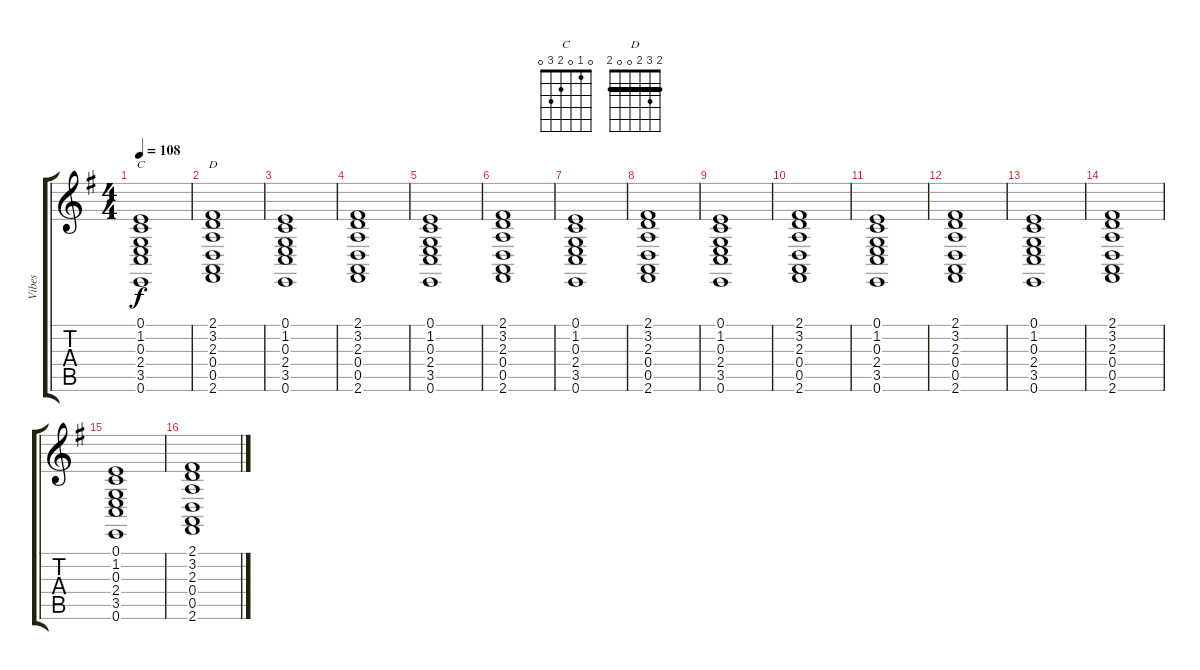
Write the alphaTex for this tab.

\track ("Vibes" "Vibes") {instrument vibraphone}
\staff {score tabs}
\tuning (E4 B3 G3 D3 A2 E2) {hide}
\chord ("C" 0 1 0 2 3 0)
\chord ("D" 2 3 2 0 0 2) {barre 2}
\ts (4 4)
\tempo 108
\clef g2
\ks g
(0.1 1.2 0.3 2.4 3.5 0.6).1{ch "C" dy f} |
(2.1 3.2 2.3 0.4 0.5 2.6).1{ch "D"} |
(0.1 1.2 0.3 2.4 3.5 0.6).1 |
(2.1 3.2 2.3 0.4 0.5 2.6).1 |
(0.1 1.2 0.3 2.4 3.5 0.6).1 |
(2.1 3.2 2.3 0.4 0.5 2.6).1 |
(0.1 1.2 0.3 2.4 3.5 0.6).1 |
(2.1 3.2 2.3 0.4 0.5 2.6).1 |
(0.1 1.2 0.3 2.4 3.5 0.6).1 |
(2.1 3.2 2.3 0.4 0.5 2.6).1 |
(0.1 1.2 0.3 2.4 3.5 0.6).1 |
(2.1 3.2 2.3 0.4 0.5 2.6).1 |
(0.1 1.2 0.3 2.4 3.5 0.6).1 |
(2.1 3.2 2.3 0.4 0.5 2.6).1 |
(0.1 1.2 0.3 2.4 3.5 0.6).1 |
(2.1 3.2 2.3 0.4 0.5 2.6).1
